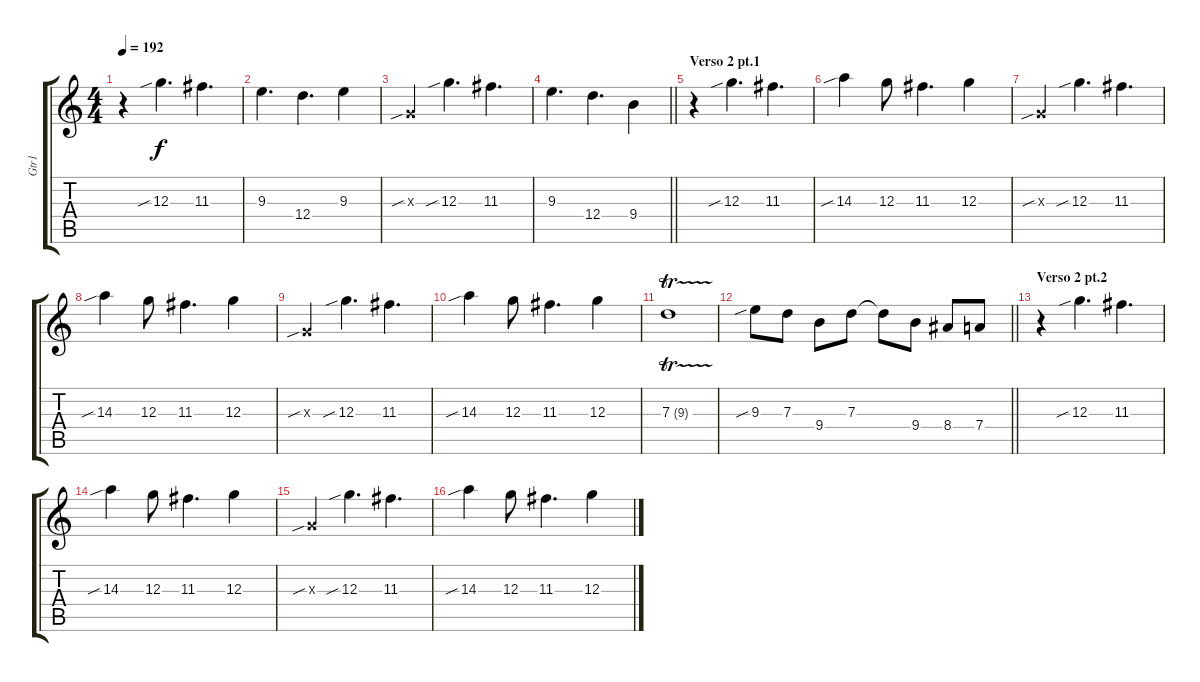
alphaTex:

\track ("Gtr1" "Gtr1") {instrument overdrivenguitar}
\staff {score tabs}
\tuning (E4 B3 G3 D3 A2 E2) {hide}
\ts (4 4)
\tempo 192
\clef g2
\ks c
r.4{dy f volume 13} 12.3{sib}.4{d} 11.3.4{d} |
9.3.4{d} 12.4.4{d} 9.3.4 |
0.3{sib x}.4 12.3{sib}.4{d} 11.3.4{d} |
\barLineRight lightlight
9.3.4{d} 12.4.4{d} 9.4.4 |
\section ("" "Verso 2 pt.1")
r.4 12.3{sib}.4{d} 11.3.4{d} |
14.3{sib}.4 12.3.8 11.3.4{d} 12.3.4 |
0.3{sib x}.4 12.3{sib}.4{d} 11.3.4{d} |
14.3{sib}.4 12.3.8 11.3.4{d} 12.3.4 |
0.3{sib x}.4 12.3{sib}.4{d} 11.3.4{d} |
14.3{sib}.4 12.3.8 11.3.4{d} 12.3.4 |
7.3{tr (9 16)}.1 |
\barLineRight lightlight
9.3{sib}.8 7.3.8 9.4.8 7.3.8 7.3{t}.8 9.4.8 8.4.8 7.4.8 |
\section ("" "Verso 2 pt.2")
r.4 12.3{sib}.4{d} 11.3.4{d} |
14.3{sib}.4 12.3.8 11.3.4{d} 12.3.4 |
0.3{sib x}.4 12.3{sib}.4{d} 11.3.4{d} |
14.3{sib}.4 12.3.8 11.3.4{d} 12.3.4
